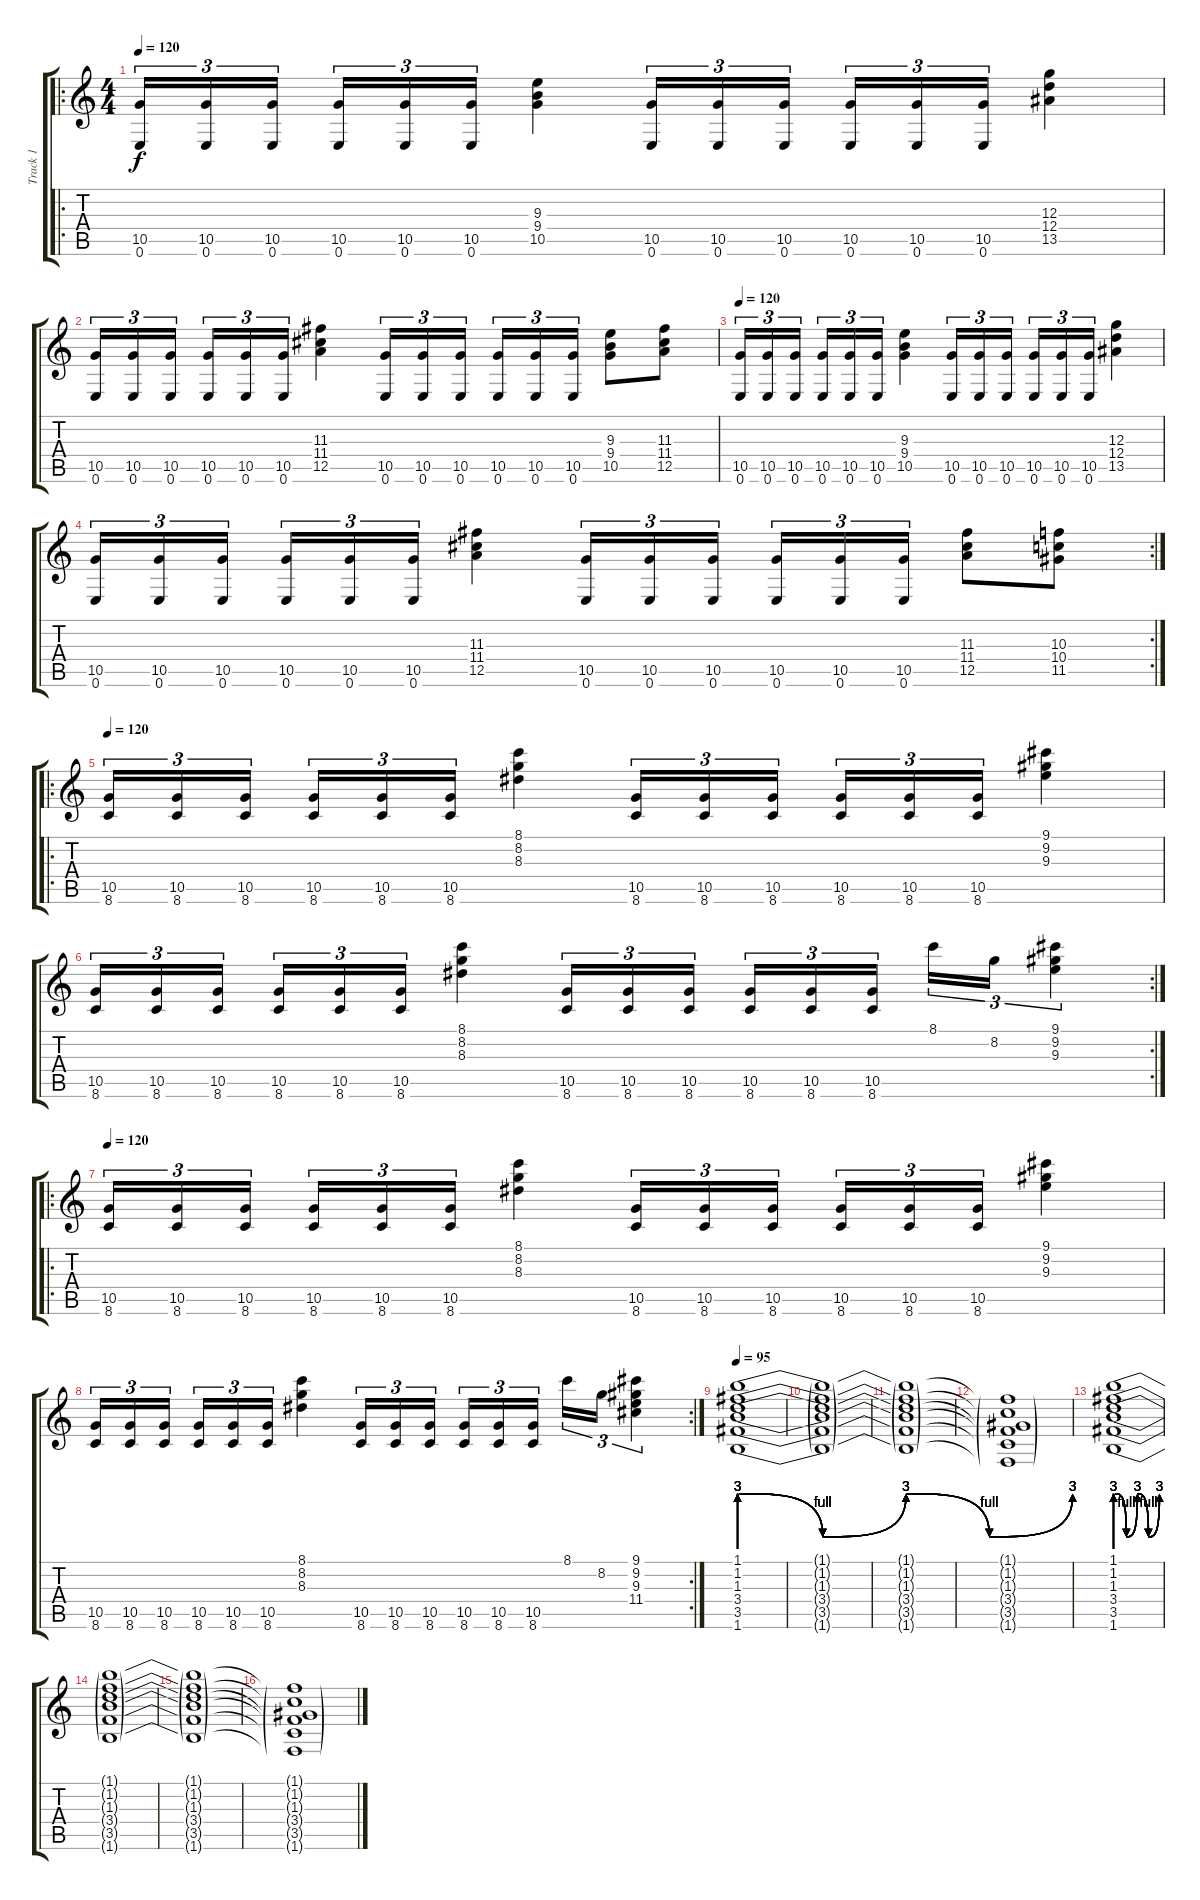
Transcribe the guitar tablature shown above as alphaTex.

\track ("Track 1" "Track 1") {instrument distortionguitar}
\staff {score tabs}
\tuning (E4 B3 G3 D3 A2 E2) {hide}
\ro
\ts (4 4)
\tempo 120
\clef g2
\ks c
(10.5 0.6).16{tu (3 2) dy f} (10.5 0.6).16{tu (3 2)} (10.5 0.6).16{tu (3 2)} (10.5 0.6).16{tu (3 2)} (10.5 0.6).16{tu (3 2)} (10.5 0.6).16{tu (3 2)} (9.3 9.4 10.5).4 (10.5 0.6).16{tu (3 2)} (10.5 0.6).16{tu (3 2)} (10.5 0.6).16{tu (3 2)} (10.5 0.6).16{tu (3 2)} (10.5 0.6).16{tu (3 2)} (10.5 0.6).16{tu (3 2)} (12.3 12.4 13.5).4 |
(10.5 0.6).16{tu (3 2)} (10.5 0.6).16{tu (3 2)} (10.5 0.6).16{tu (3 2)} (10.5 0.6).16{tu (3 2)} (10.5 0.6).16{tu (3 2)} (10.5 0.6).16{tu (3 2)} (11.3 11.4 12.5).4 (10.5 0.6).16{tu (3 2)} (10.5 0.6).16{tu (3 2)} (10.5 0.6).16{tu (3 2)} (10.5 0.6).16{tu (3 2)} (10.5 0.6).16{tu (3 2)} (10.5 0.6).16{tu (3 2)} (9.3 9.4 10.5).8 (11.3 11.4 12.5).8 |
\tempo 120
(10.5 0.6).16{tu (3 2)} (10.5 0.6).16{tu (3 2)} (10.5 0.6).16{tu (3 2)} (10.5 0.6).16{tu (3 2)} (10.5 0.6).16{tu (3 2)} (10.5 0.6).16{tu (3 2)} (9.3 9.4 10.5).4 (10.5 0.6).16{tu (3 2)} (10.5 0.6).16{tu (3 2)} (10.5 0.6).16{tu (3 2)} (10.5 0.6).16{tu (3 2)} (10.5 0.6).16{tu (3 2)} (10.5 0.6).16{tu (3 2)} (12.3 12.4 13.5).4 |
\rc 2
(10.5 0.6).16{tu (3 2)} (10.5 0.6).16{tu (3 2)} (10.5 0.6).16{tu (3 2)} (10.5 0.6).16{tu (3 2)} (10.5 0.6).16{tu (3 2)} (10.5 0.6).16{tu (3 2)} (11.3 11.4 12.5).4 (10.5 0.6).16{tu (3 2)} (10.5 0.6).16{tu (3 2)} (10.5 0.6).16{tu (3 2)} (10.5 0.6).16{tu (3 2)} (10.5 0.6).16{tu (3 2)} (10.5 0.6).16{tu (3 2)} (11.3 11.4 12.5).8 (10.3 10.4 11.5).8 |
\ro
\tempo 120
(10.5 8.6).16{tu (3 2)} (10.5 8.6).16{tu (3 2)} (10.5 8.6).16{tu (3 2)} (10.5 8.6).16{tu (3 2)} (10.5 8.6).16{tu (3 2)} (10.5 8.6).16{tu (3 2)} (8.1 8.2 8.3).4 (10.5 8.6).16{tu (3 2)} (10.5 8.6).16{tu (3 2)} (10.5 8.6).16{tu (3 2)} (10.5 8.6).16{tu (3 2)} (10.5 8.6).16{tu (3 2)} (10.5 8.6).16{tu (3 2)} (9.1 9.2 9.3).4 |
\rc 2
(10.5 8.6).16{tu (3 2)} (10.5 8.6).16{tu (3 2)} (10.5 8.6).16{tu (3 2)} (10.5 8.6).16{tu (3 2)} (10.5 8.6).16{tu (3 2)} (10.5 8.6).16{tu (3 2)} (8.1 8.2 8.3).4 (10.5 8.6).16{tu (3 2)} (10.5 8.6).16{tu (3 2)} (10.5 8.6).16{tu (3 2)} (10.5 8.6).16{tu (3 2)} (10.5 8.6).16{tu (3 2)} (10.5 8.6).16{tu (3 2)} 8.1.16{tu (3 2)} 8.2.16{tu (3 2)} (9.1 9.2 9.3).4{tu (3 2)} |
\ro
\tempo 120
(10.5 8.6).16{tu (3 2)} (10.5 8.6).16{tu (3 2)} (10.5 8.6).16{tu (3 2)} (10.5 8.6).16{tu (3 2)} (10.5 8.6).16{tu (3 2)} (10.5 8.6).16{tu (3 2)} (8.1 8.2 8.3).4 (10.5 8.6).16{tu (3 2)} (10.5 8.6).16{tu (3 2)} (10.5 8.6).16{tu (3 2)} (10.5 8.6).16{tu (3 2)} (10.5 8.6).16{tu (3 2)} (10.5 8.6).16{tu (3 2)} (9.1 9.2 9.3).4 |
\rc 2
(10.5 8.6).16{tu (3 2)} (10.5 8.6).16{tu (3 2)} (10.5 8.6).16{tu (3 2)} (10.5 8.6).16{tu (3 2)} (10.5 8.6).16{tu (3 2)} (10.5 8.6).16{tu (3 2)} (8.1 8.2 8.3).4 (10.5 8.6).16{tu (3 2)} (10.5 8.6).16{tu (3 2)} (10.5 8.6).16{tu (3 2)} (10.5 8.6).16{tu (3 2)} (10.5 8.6).16{tu (3 2)} (10.5 8.6).16{tu (3 2)} 8.1.16{tu (3 2)} 8.2.16{tu (3 2)} (9.1 9.2 9.3 11.4).4{tu (3 2)} |
\tempo 95
(1.1{be (custom 0 12 15 4 30 12 45 4 60 12)} 1.2{be (custom 0 12 15 4 30 12 45 4 60 12)} 1.3{be (custom 0 12 15 4 30 12 45 4 60 12)} 3.4{be (custom 0 12 15 4 30 12 45 4 60 12)} 3.5{be (custom 0 12 15 4 30 12 45 4 60 12)} 1.6{be (custom 0 12 15 4 30 12 45 4 60 12)}).1{instrument pad8sweep} |
(1.1{t} 1.2{t} 1.3{t} 3.4{t} 3.5{t} 1.6{t}).1{instrument fx7echoes} |
(1.1{t} 1.2{t} 1.3{t} 3.4{t} 3.5{t} 1.6{t}).1 |
(1.1{t} 1.2{t} 1.3{t} 3.4{t} 3.5{t} 1.6{t}).1 |
(1.1{be (custom 0 12 15 4 30 12 45 4 60 12)} 1.2{be (custom 0 12 15 4 30 12 45 4 60 12)} 1.3{be (custom 0 12 15 4 30 12 45 4 60 12)} 3.4{be (custom 0 12 15 4 30 12 45 4 60 12)} 3.5{be (custom 0 12 15 4 30 12 45 4 60 12)} 1.6{be (custom 0 12 15 4 30 12 45 4 60 12)}).1{volume 8 instrument pad8sweep} |
(1.1{t} 1.2{t} 1.3{t} 3.4{t} 3.5{t} 1.6{t}).1{instrument fx7echoes} |
(1.1{t} 1.2{t} 1.3{t} 3.4{t} 3.5{t} 1.6{t}).1{volume 0} |
(1.1{t} 1.2{t} 1.3{t} 3.4{t} 3.5{t} 1.6{t}).1
